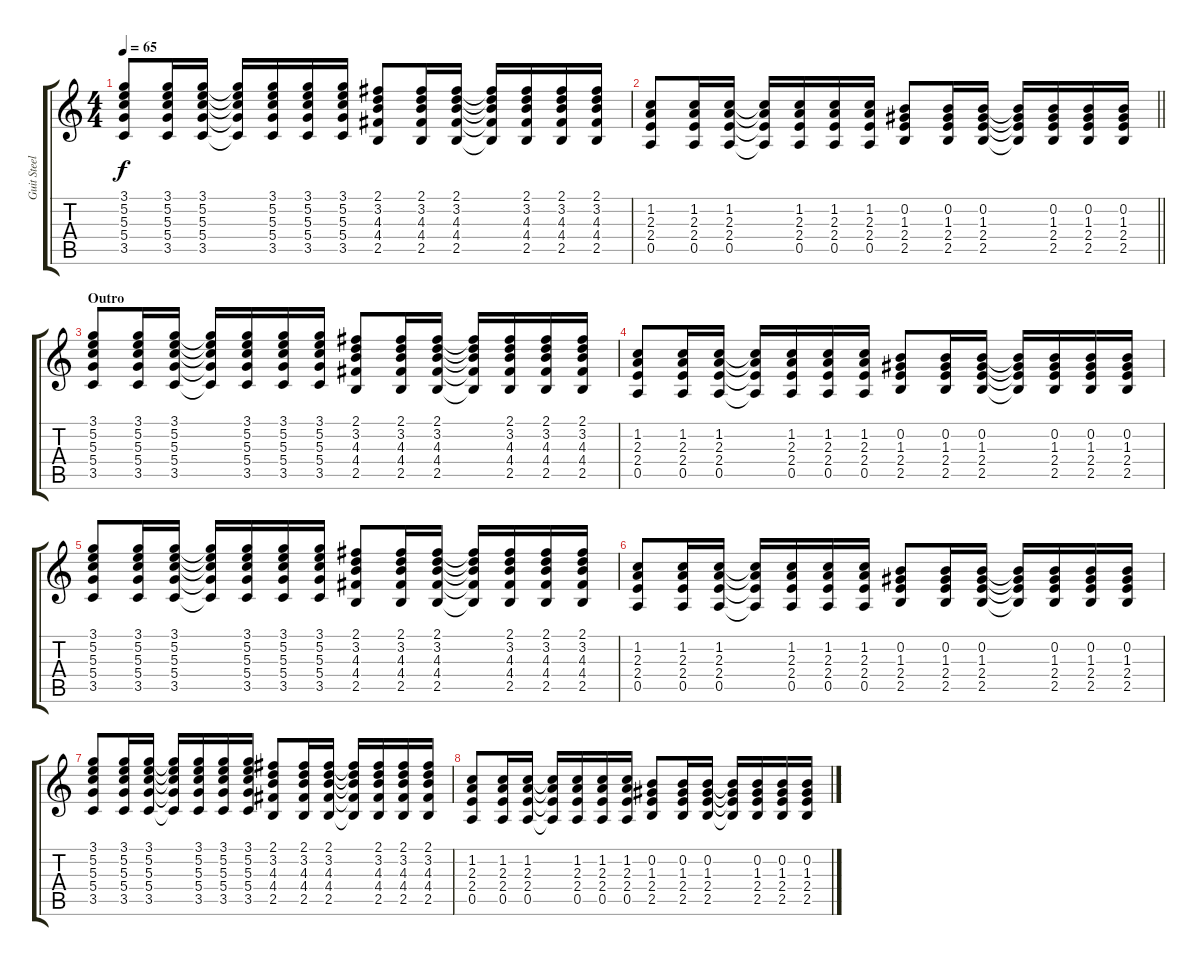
\track ("Guit Steel (12c)" "Guit Steel") {instrument acousticguitarsteel}
\staff {score tabs}
\tuning (E4 B3 G3 D3 A2 E2) {hide}
\ts (4 4)
\tempo 65
\clef g2
\ks c
(3.1 5.2 5.3 5.4 3.5).8{dy f} (3.1 5.2 5.3 5.4 3.5).16 (3.1 5.2 5.3 5.4 3.5).16 (3.1{t} 5.2{t} 5.3{t} 5.4{t} 3.5{t}).16 (3.1 5.2 5.3 5.4 3.5).16 (3.1 5.2 5.3 5.4 3.5).16 (3.1 5.2 5.3 5.4 3.5).16 (2.1 3.2 4.3 4.4 2.5).8 (2.1 3.2 4.3 4.4 2.5).16 (2.1 3.2 4.3 4.4 2.5).16 (2.1{t} 3.2{t} 4.3{t} 4.4{t} 2.5{t}).16 (2.1 3.2 4.3 4.4 2.5).16 (2.1 3.2 4.3 4.4 2.5).16 (2.1 3.2 4.3 4.4 2.5).16 |
\barLineRight lightlight
(1.2 2.3 2.4 0.5).8 (1.2 2.3 2.4 0.5).16 (1.2 2.3 2.4 0.5).16 (1.2{t} 2.3{t} 2.4{t} 0.5{t}).16 (1.2 2.3 2.4 0.5).16 (1.2 2.3 2.4 0.5).16 (1.2 2.3 2.4 0.5).16 (0.2 1.3 2.4 2.5).8 (0.2 1.3 2.4 2.5).16 (0.2 1.3 2.4 2.5).16 (0.2{t} 1.3{t} 2.4{t} 2.5{t}).16 (0.2 1.3 2.4 2.5).16 (0.2 1.3 2.4 2.5).16 (0.2 1.3 2.4 2.5).16 |
\section ("" "Outro")
(3.1 5.2 5.3 5.4 3.5).8{volume 6} (3.1 5.2 5.3 5.4 3.5).16 (3.1 5.2 5.3 5.4 3.5).16 (3.1{t} 5.2{t} 5.3{t} 5.4{t} 3.5{t}).16 (3.1 5.2 5.3 5.4 3.5).16 (3.1 5.2 5.3 5.4 3.5).16 (3.1 5.2 5.3 5.4 3.5).16 (2.1 3.2 4.3 4.4 2.5).8 (2.1 3.2 4.3 4.4 2.5).16 (2.1 3.2 4.3 4.4 2.5).16 (2.1{t} 3.2{t} 4.3{t} 4.4{t} 2.5{t}).16 (2.1 3.2 4.3 4.4 2.5).16 (2.1 3.2 4.3 4.4 2.5).16 (2.1 3.2 4.3 4.4 2.5).16 |
(1.2 2.3 2.4 0.5).8 (1.2 2.3 2.4 0.5).16 (1.2 2.3 2.4 0.5).16 (1.2{t} 2.3{t} 2.4{t} 0.5{t}).16 (1.2 2.3 2.4 0.5).16 (1.2 2.3 2.4 0.5).16 (1.2 2.3 2.4 0.5).16 (0.2 1.3 2.4 2.5).8 (0.2 1.3 2.4 2.5).16 (0.2 1.3 2.4 2.5).16 (0.2{t} 1.3{t} 2.4{t} 2.5{t}).16 (0.2 1.3 2.4 2.5).16 (0.2 1.3 2.4 2.5).16 (0.2 1.3 2.4 2.5).16 |
(3.1 5.2 5.3 5.4 3.5).8 (3.1 5.2 5.3 5.4 3.5).16 (3.1 5.2 5.3 5.4 3.5).16 (3.1{t} 5.2{t} 5.3{t} 5.4{t} 3.5{t}).16 (3.1 5.2 5.3 5.4 3.5).16 (3.1 5.2 5.3 5.4 3.5).16 (3.1 5.2 5.3 5.4 3.5).16 (2.1 3.2 4.3 4.4 2.5).8 (2.1 3.2 4.3 4.4 2.5).16 (2.1 3.2 4.3 4.4 2.5).16 (2.1{t} 3.2{t} 4.3{t} 4.4{t} 2.5{t}).16 (2.1 3.2 4.3 4.4 2.5).16 (2.1 3.2 4.3 4.4 2.5).16 (2.1 3.2 4.3 4.4 2.5).16 |
(1.2 2.3 2.4 0.5).8 (1.2 2.3 2.4 0.5).16 (1.2 2.3 2.4 0.5).16 (1.2{t} 2.3{t} 2.4{t} 0.5{t}).16 (1.2 2.3 2.4 0.5).16 (1.2 2.3 2.4 0.5).16 (1.2 2.3 2.4 0.5).16 (0.2 1.3 2.4 2.5).8 (0.2 1.3 2.4 2.5).16 (0.2 1.3 2.4 2.5).16 (0.2{t} 1.3{t} 2.4{t} 2.5{t}).16 (0.2 1.3 2.4 2.5).16 (0.2 1.3 2.4 2.5).16 (0.2 1.3 2.4 2.5).16 |
(3.1 5.2 5.3 5.4 3.5).8{volume 0} (3.1 5.2 5.3 5.4 3.5).16 (3.1 5.2 5.3 5.4 3.5).16 (3.1{t} 5.2{t} 5.3{t} 5.4{t} 3.5{t}).16 (3.1 5.2 5.3 5.4 3.5).16 (3.1 5.2 5.3 5.4 3.5).16 (3.1 5.2 5.3 5.4 3.5).16 (2.1 3.2 4.3 4.4 2.5).8 (2.1 3.2 4.3 4.4 2.5).16 (2.1 3.2 4.3 4.4 2.5).16 (2.1{t} 3.2{t} 4.3{t} 4.4{t} 2.5{t}).16 (2.1 3.2 4.3 4.4 2.5).16 (2.1 3.2 4.3 4.4 2.5).16 (2.1 3.2 4.3 4.4 2.5).16 |
(1.2 2.3 2.4 0.5).8 (1.2 2.3 2.4 0.5).16 (1.2 2.3 2.4 0.5).16 (1.2{t} 2.3{t} 2.4{t} 0.5{t}).16 (1.2 2.3 2.4 0.5).16 (1.2 2.3 2.4 0.5).16 (1.2 2.3 2.4 0.5).16 (0.2 1.3 2.4 2.5).8 (0.2 1.3 2.4 2.5).16 (0.2 1.3 2.4 2.5).16 (0.2{t} 1.3{t} 2.4{t} 2.5{t}).16 (0.2 1.3 2.4 2.5).16 (0.2 1.3 2.4 2.5).16 (0.2 1.3 2.4 2.5).16
